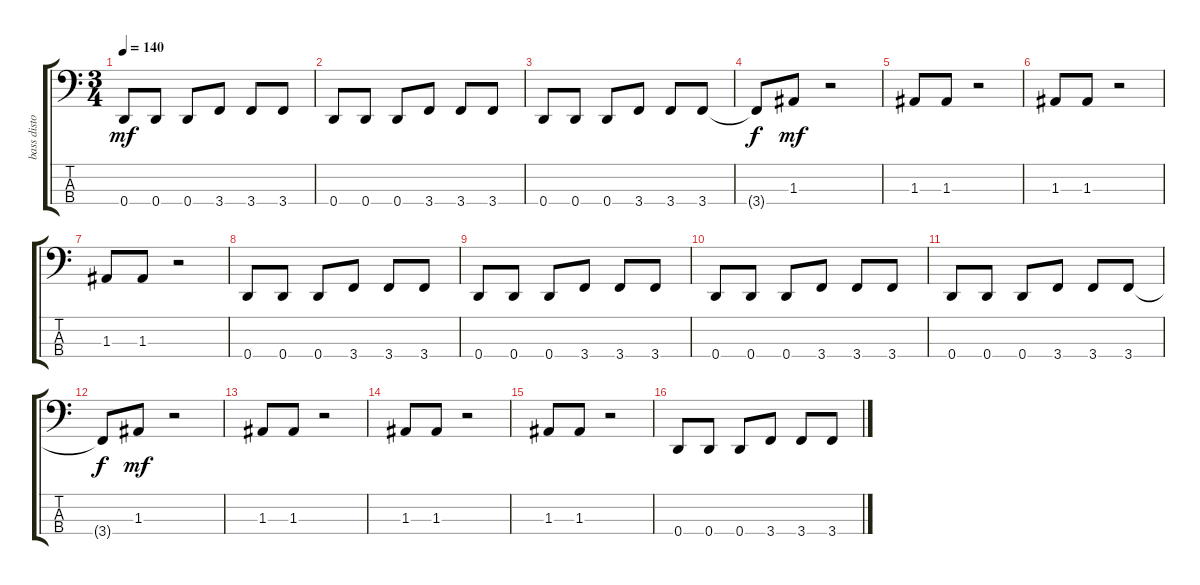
\track ("bass distort" "bass disto") {instrument distortionguitar}
\staff {score tabs}
\tuning (G2 D2 A1 D1) {hide}
\ts (3 4)
\tempo 140
\clef f4
\ks c
0.4.8{dy mf} 0.4.8 0.4.8 3.4.8 3.4.8 3.4.8 |
0.4.8 0.4.8 0.4.8 3.4.8 3.4.8 3.4.8 |
0.4.8 0.4.8 0.4.8 3.4.8 3.4.8 3.4.8 |
3.4{t}.8{dy f} 1.3.8{dy mf} r.2 |
1.3.8 1.3.8 r.2 |
1.3.8 1.3.8 r.2 |
1.3.8 1.3.8 r.2 |
0.4.8 0.4.8 0.4.8 3.4.8 3.4.8 3.4.8 |
0.4.8 0.4.8 0.4.8 3.4.8 3.4.8 3.4.8 |
0.4.8 0.4.8 0.4.8 3.4.8 3.4.8 3.4.8 |
0.4.8 0.4.8 0.4.8 3.4.8 3.4.8 3.4.8 |
3.4{t}.8{dy f} 1.3.8{dy mf} r.2 |
1.3.8 1.3.8 r.2 |
1.3.8 1.3.8 r.2 |
1.3.8 1.3.8 r.2 |
0.4.8 0.4.8 0.4.8 3.4.8 3.4.8 3.4.8
